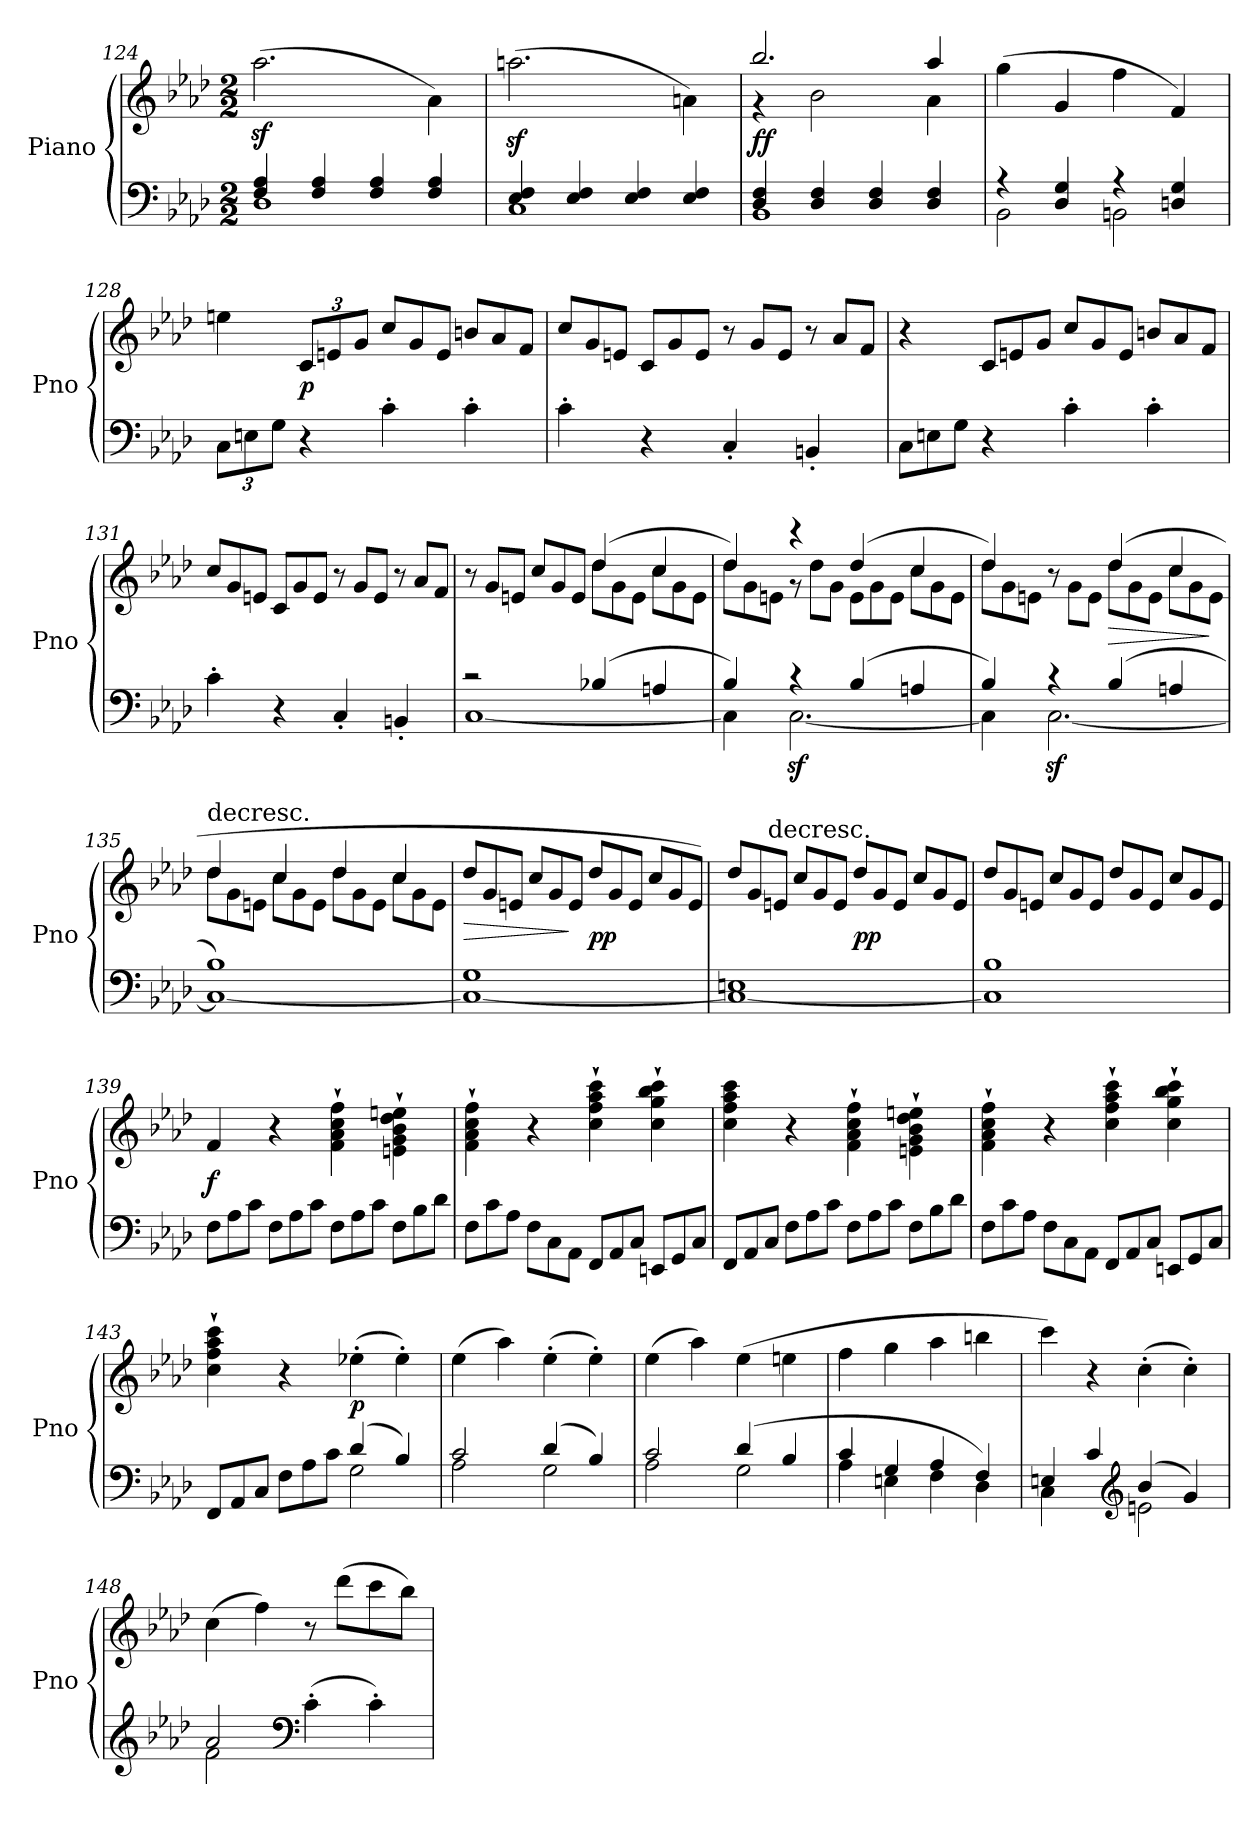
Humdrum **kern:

**kern	**kern	**dynam
*part1	*part1	*part1
*staff2	*staff1	*staff1/2
*I"Piano	*	*
*I'Pno	*	*
*clefF4	*clefG2	*
*k[b-e-a-d-]	*k[b-e-a-d-]	*
*f:	*f:	*
*M2/2	*M2/2	*
=124	=124	=124
*^	*	*
4F/ 4A-/	1D-	(2.aa-z\	.
4F/ 4A-/	.	.	.
4F/ 4A-/	.	.	.
4F/ 4A-/	.	4a-\)	.
=125	=125	=125	=125
4E-/ 4F/	1C	(2.aanz\	.
4E-/ 4F/	.	.	.
4E-/ 4F/	.	.	.
4E-/ 4F/	.	4an\)	.
=126	=126	=126	=126
*	*	*^	*
4D-/ 4F/	1BB-	2.bb-/	4r	ff
4D-/ 4F/	.	.	2b-\	.
4D-/ 4F/	.	.	.	.
4D-/ 4F/	.	4aa-/	4a-\	.
*	*	*v	*v	*
=127	=127	=127	=127
4r	2BB-\	(4gg\	.
4D-/ 4G/	.	4g/	.
4r	2BBn\	4ff\	.
4Dn/ 4G/	.	4f/)	.
*v	*v	*	*
=128	=128	=128
12C\L	4een\	.
12En\	.	.
12G\J	.	.
4r	12c/L	p
.	12en/	.
.	12g/J	.
*	*Xtuplet	*
4c'\	12cc/L	.
.	12g/	.
.	12e/J	.
4c'\	12bn/L	.
.	12a-/	.
.	12f/J	.
=129	=129	=129
4c'\	12cc/L	.
.	12g/	.
.	12en/J	.
4r	12c/L	.
.	12g/	.
.	12e/J	.
4C'/	12r	.
.	12g/L	.
.	12e/J	.
4BBn'/	12r	.
.	12a-/L	.
.	12f/J	.
=130	=130	=130
*Xtuplet	*	*
12C\L	4r	.
12En\	.	.
12G\J	.	.
4r	12c/L	.
.	12en/	.
.	12g/J	.
4c'\	12cc/L	.
.	12g/	.
.	12e/J	.
4c'\	12bn/L	.
.	12a-/	.
.	12f/J	.
=131	=131	=131
4c'\	12cc/L	.
.	12g/	.
.	12en/J	.
4r	12c/L	.
.	12g/	.
.	12e/J	.
4C'/	12r	.
.	12g/L	.
.	12e/J	.
4BBn'/	12r	.
.	12a-/L	.
.	12f/J	.
=132	=132	=132
*^	*^	*
2r	[1C	12r	2ryy	.
.	.	12g/L	.	.
.	.	12en/J	.	.
.	.	12cc/L	.	.
.	.	12g/	.	.
.	.	12e/J	.	.
(4B-X/	.	(4dd-/	12dd-\L	.
.	.	.	12g\	.
.	.	.	12e\J	.
4An/	.	4cc/	12cc\L	.
.	.	.	12g\	.
.	.	.	12e\J	.
=133	=133	=133	=133	=133
4B-/)	4C\]	4dd-/)	12dd-\L	.
.	.	.	12g\	.
.	.	.	12en\J	.
4r	[2.Cz<\	4r	12r	.
.	.	.	12dd-\L	.
.	.	.	12g\J	.
(4B-/	.	(4dd-	12e\L	.
.	.	.	12g\	.
.	.	.	12e\J	.
4An/	.	4cc/	12cc\L	.
.	.	.	12g\	.
.	.	.	12e\J	.
=134	=134	=134	=134	=134
4B-/)	4C\]	4dd-/)	12dd-\L	.
.	.	.	12g\	.
.	.	.	12en\J	.
4r	[2.Cz<\	4ryy	12r	.
.	.	.	12g\L	.
.	.	.	12e\J	.
!	!	!	!	!LO:HP:b
(4B-/	.	(4dd-/	12dd-\L	>
.	.	.	12g\	.
.	.	.	12e\J	.
4An/	.	4cc/	12cc\L	.
.	.	.	12g\	.
.	.	.	12e\J	]
=135	=135	=135	=135	=135
!	!	!LO:TX:a:t=decresc.	!	!
1B-)	1C_	4dd-/	12dd-\L	.
.	.	.	12g\	.
.	.	.	12en\J	.
.	.	4cc/	12cc\L	.
.	.	.	12g\	.
.	.	.	12e\J	.
.	.	4dd-/	12dd-\L	.
.	.	.	12g\	.
.	.	.	12e\J	.
.	.	4cc/	12cc\L	.
.	.	.	12g\	.
.	.	.	12e\J	.
=136	=136	=136	=136	=136
!	!	!	!	!LO:HP:b
*	*	*v	*v	*
1G	1C_	12dd-/L	>
.	.	12g/	.
.	.	12en/J	.
.	.	12cc/L	.
.	.	12g/	.
.	.	12e/J	]
.	.	12dd-/L	pp
.	.	12g/	.
.	.	12e/J	.
.	.	12cc/L	.
.	.	12g/	.
.	.	12e/J)	.
=137	=137	=137	=137
1En	1C_	12dd-/L	.
.	.	12g/	.
!	!	!LO:TX:t=decresc.	!
.	.	12en/J	.
.	.	12cc/L	.
.	.	12g/	.
.	.	12e/J	.
.	.	12dd-/L	pp
.	.	12g/	.
.	.	12e/J	.
.	.	12cc/L	.
.	.	12g/	.
.	.	12e/J	.
=138	=138	=138	=138
1B-	1C]	12dd-/L	.
.	.	12g/	.
.	.	12en/J	.
.	.	12cc/L	.
.	.	12g/	.
.	.	12e/J	.
.	.	12dd-/L	.
.	.	12g/	.
.	.	12e/J	.
.	.	12cc/L	.
.	.	12g/	.
.	.	12e/J	.
*v	*v	*	*
=139	=139	=139
12F\L	4f/	f
12A-\	.	.
12c\J	.	.
12F\L	4r	.
12A-\	.	.
12c\J	.	.
12F\L	4f`\ 4a-`\ 4cc`\ 4ff`\	.
12A-\	.	.
12c\J	.	.
12F\L	4en`\ 4g`\ 4b-`\ 4dd-`\ 4een`\	.
12B-\	.	.
12d-\J	.	.
=140	=140	=140
12F\L	4f`\ 4a-`\ 4cc`\ 4ff`\	.
12c\	.	.
12A-\J	.	.
12F\L	4r	.
12C\	.	.
12AA-\J	.	.
12FF/L	4cc`\ 4ff`\ 4aa-`\ 4ccc`\	.
12AA-/	.	.
12C/J	.	.
12EEn/L	4cc`\ 4gg`\ 4bb-`\ 4ccc`\	.
12GG/	.	.
12C/J	.	.
=141	=141	=141
12FF/L	4cc\ 4ff\ 4aa-\ 4ccc\	.
12AA-/	.	.
12C/J	.	.
12F\L	4r	.
12A-\	.	.
12c\J	.	.
12F\L	4f`\ 4a-`\ 4cc`\ 4ff`\	.
12A-\	.	.
12c\J	.	.
12F\L	4en`\ 4g`\ 4b-`\ 4dd-`\ 4een`\	.
12B-\	.	.
12d-\J	.	.
=142	=142	=142
12F\L	4f`\ 4a-`\ 4cc`\ 4ff`\	.
12c\	.	.
12A-\J	.	.
12F\L	4r	.
12C\	.	.
12AA-\J	.	.
12FF/L	4cc`\ 4ff`\ 4aa-`\ 4ccc`\	.
12AA-/	.	.
12C/J	.	.
12EEn/L	4cc`\ 4gg`\ 4bb-`\ 4ccc`\	.
12GG/	.	.
12C/J	.	.
=143	=143	=143
*^	*	*
2ryy	12FF/L	4cc`\ 4ff`\ 4aa-`\ 4ccc`\	.
.	12AA-/	.	.
.	12C/J	.	.
.	12F\L	4r	.
.	12A-\	.	.
.	12c\J	.	.
(4d-/	2G\	(4ee-X'\	p
4B-/)	.	4ee-'\)	.
=144	=144	=144	=144
2c/	2A-\	(4ee-\	.
.	.	4aa-\)	.
(4d-/	2G\	(4ee-'\	.
4B-/)	.	4ee-'\)	.
=145	=145	=145	=145
2c/	2A-\	(4ee-\	.
.	.	4aa-\)	.
(4d-/	2G\	(4ee-\	.
4B-/	.	4een\	.
=146	=146	=146	=146
4c/	4A-\	4ff\	.
4G/	4En\	4gg\	.
4A-/	4F\	4aa-\	.
4F/)	4D-\	4bbn\	.
=147	=147	=147	=147
4En/	4C\	4ccc\)	.
4c/	4ryy	4r	.
*clefG2	*	*	*
(4b-/	2en\	(4cc'\	.
4g/)	.	4cc'\)	.
=148	=148	=148	=148
2f\	2a-/	(4cc\	.
.	.	4ff\)	.
*clefF4	*	*	*
2ryy	(>4c'\	8r	.
.	.	(8ddd-\L	.
.	4c'\)	8ccc\	.
.	.	8bb-\J)	.
*v	*v	*	*
=	=	=
*-	*-	*-
